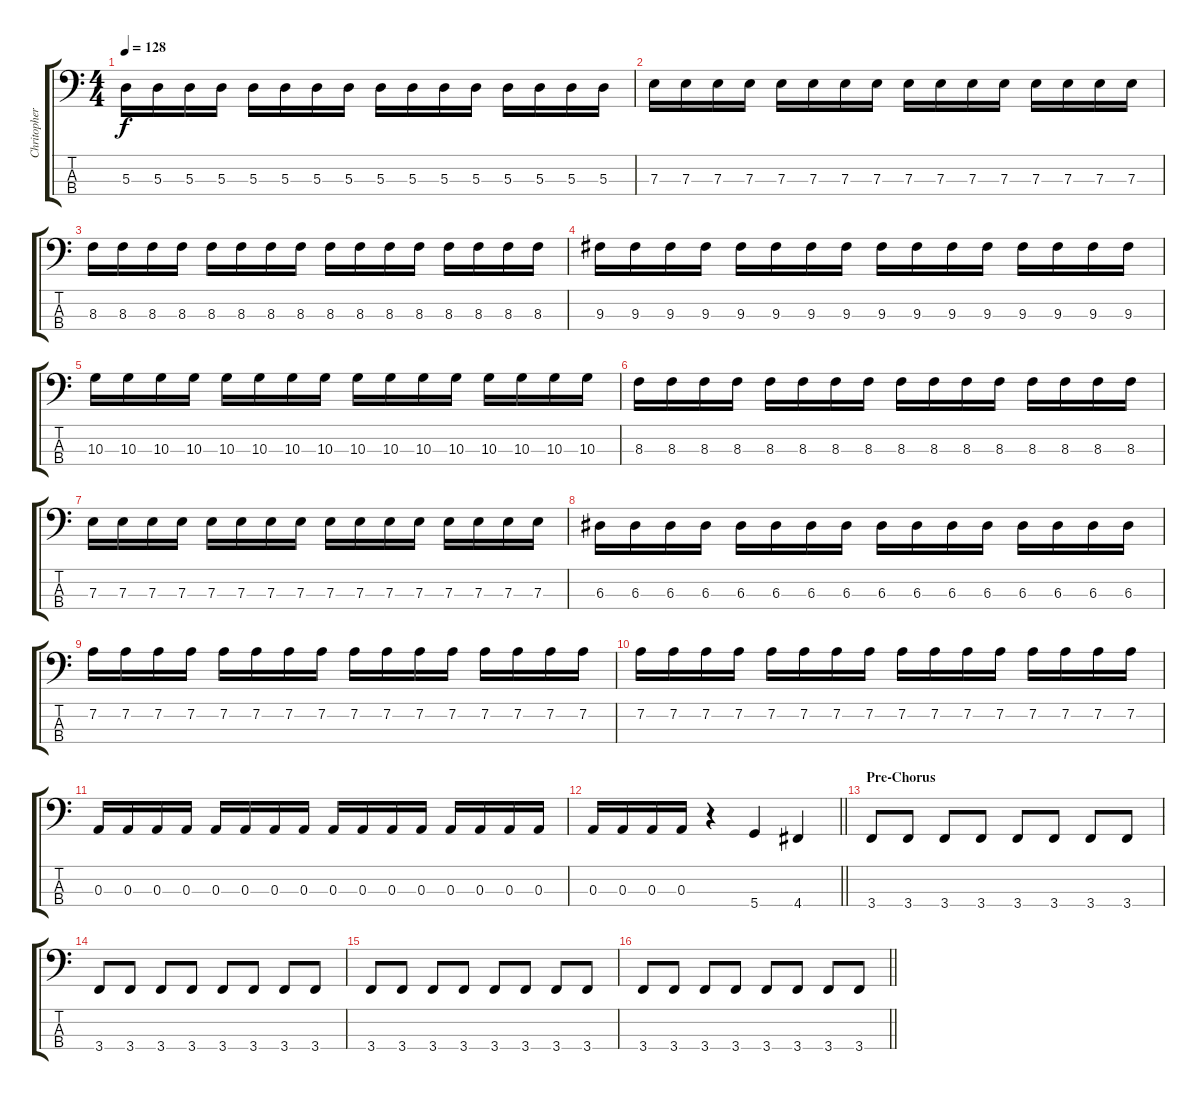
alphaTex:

\track ("Chritopher Wostenholme (Bass)" "Chritopher") {instrument electricbassfinger}
\staff {score tabs}
\tuning (G2 D2 A1 D1) {hide}
\ts (4 4)
\tempo 128
\clef f4
\ks c
5.3.16{dy f} 5.3.16 5.3.16 5.3.16 5.3.16 5.3.16 5.3.16 5.3.16 5.3.16 5.3.16 5.3.16 5.3.16 5.3.16 5.3.16 5.3.16 5.3.16 |
7.3.16 7.3.16 7.3.16 7.3.16 7.3.16 7.3.16 7.3.16 7.3.16 7.3.16 7.3.16 7.3.16 7.3.16 7.3.16 7.3.16 7.3.16 7.3.16 |
8.3.16 8.3.16 8.3.16 8.3.16 8.3.16 8.3.16 8.3.16 8.3.16 8.3.16 8.3.16 8.3.16 8.3.16 8.3.16 8.3.16 8.3.16 8.3.16 |
9.3.16 9.3.16 9.3.16 9.3.16 9.3.16 9.3.16 9.3.16 9.3.16 9.3.16 9.3.16 9.3.16 9.3.16 9.3.16 9.3.16 9.3.16 9.3.16 |
10.3.16 10.3.16 10.3.16 10.3.16 10.3.16 10.3.16 10.3.16 10.3.16 10.3.16 10.3.16 10.3.16 10.3.16 10.3.16 10.3.16 10.3.16 10.3.16 |
8.3.16 8.3.16 8.3.16 8.3.16 8.3.16 8.3.16 8.3.16 8.3.16 8.3.16 8.3.16 8.3.16 8.3.16 8.3.16 8.3.16 8.3.16 8.3.16 |
7.3.16 7.3.16 7.3.16 7.3.16 7.3.16 7.3.16 7.3.16 7.3.16 7.3.16 7.3.16 7.3.16 7.3.16 7.3.16 7.3.16 7.3.16 7.3.16 |
6.3.16 6.3.16 6.3.16 6.3.16 6.3.16 6.3.16 6.3.16 6.3.16 6.3.16 6.3.16 6.3.16 6.3.16 6.3.16 6.3.16 6.3.16 6.3.16 |
7.2.16 7.2.16 7.2.16 7.2.16 7.2.16 7.2.16 7.2.16 7.2.16 7.2.16 7.2.16 7.2.16 7.2.16 7.2.16 7.2.16 7.2.16 7.2.16 |
7.2.16 7.2.16 7.2.16 7.2.16 7.2.16 7.2.16 7.2.16 7.2.16 7.2.16 7.2.16 7.2.16 7.2.16 7.2.16 7.2.16 7.2.16 7.2.16 |
0.3.16 0.3.16 0.3.16 0.3.16 0.3.16 0.3.16 0.3.16 0.3.16 0.3.16 0.3.16 0.3.16 0.3.16 0.3.16 0.3.16 0.3.16 0.3.16 |
\barLineRight lightlight
0.3.16 0.3.16 0.3.16 0.3.16 r.4 5.4.4 4.4.4 |
\section ("" "Pre-Chorus")
3.4.8 3.4.8 3.4.8 3.4.8 3.4.8 3.4.8 3.4.8 3.4.8 |
3.4.8 3.4.8 3.4.8 3.4.8 3.4.8 3.4.8 3.4.8 3.4.8 |
3.4.8 3.4.8 3.4.8 3.4.8 3.4.8 3.4.8 3.4.8 3.4.8 |
\barLineRight lightlight
3.4.8 3.4.8 3.4.8 3.4.8 3.4.8 3.4.8 3.4.8 3.4.8
